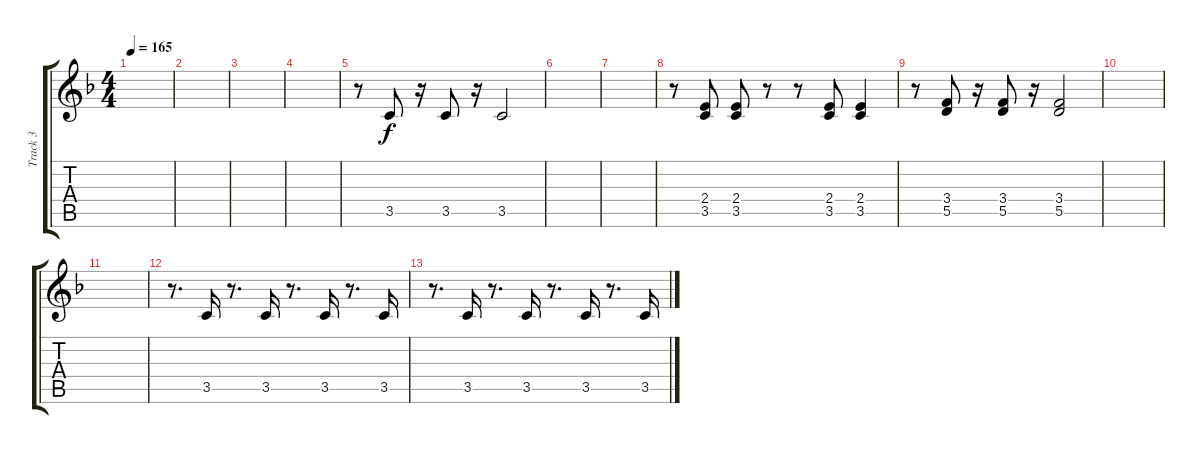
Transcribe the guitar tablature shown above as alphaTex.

\track ("Track 3" "Track 3") {instrument electricguitarjazz}
\staff {score tabs}
\tuning (E4 B3 G3 D3 A2 E2) {hide}
\ts (4 4)
\tempo 165
\clef g2
\ks f
|
|
|
|
r.8 3.5.8 r.16 3.5.8 r.16 3.5.2 |
|
|
r.8 (2.4 3.5).8 (2.4 3.5).8 r.8 r.8 (2.4 3.5).8 (2.4 3.5).4 |
r.8 (3.4 5.5).8 r.16 (3.4 5.5).8 r.16 (3.4 5.5).2 |
|
|
r.8{d} 3.5.16 r.8{d} 3.5.16 r.8{d} 3.5.16 r.8{d} 3.5.16 |
r.8{d} 3.5.16 r.8{d} 3.5.16 r.8{d} 3.5.16 r.8{d} 3.5.16
